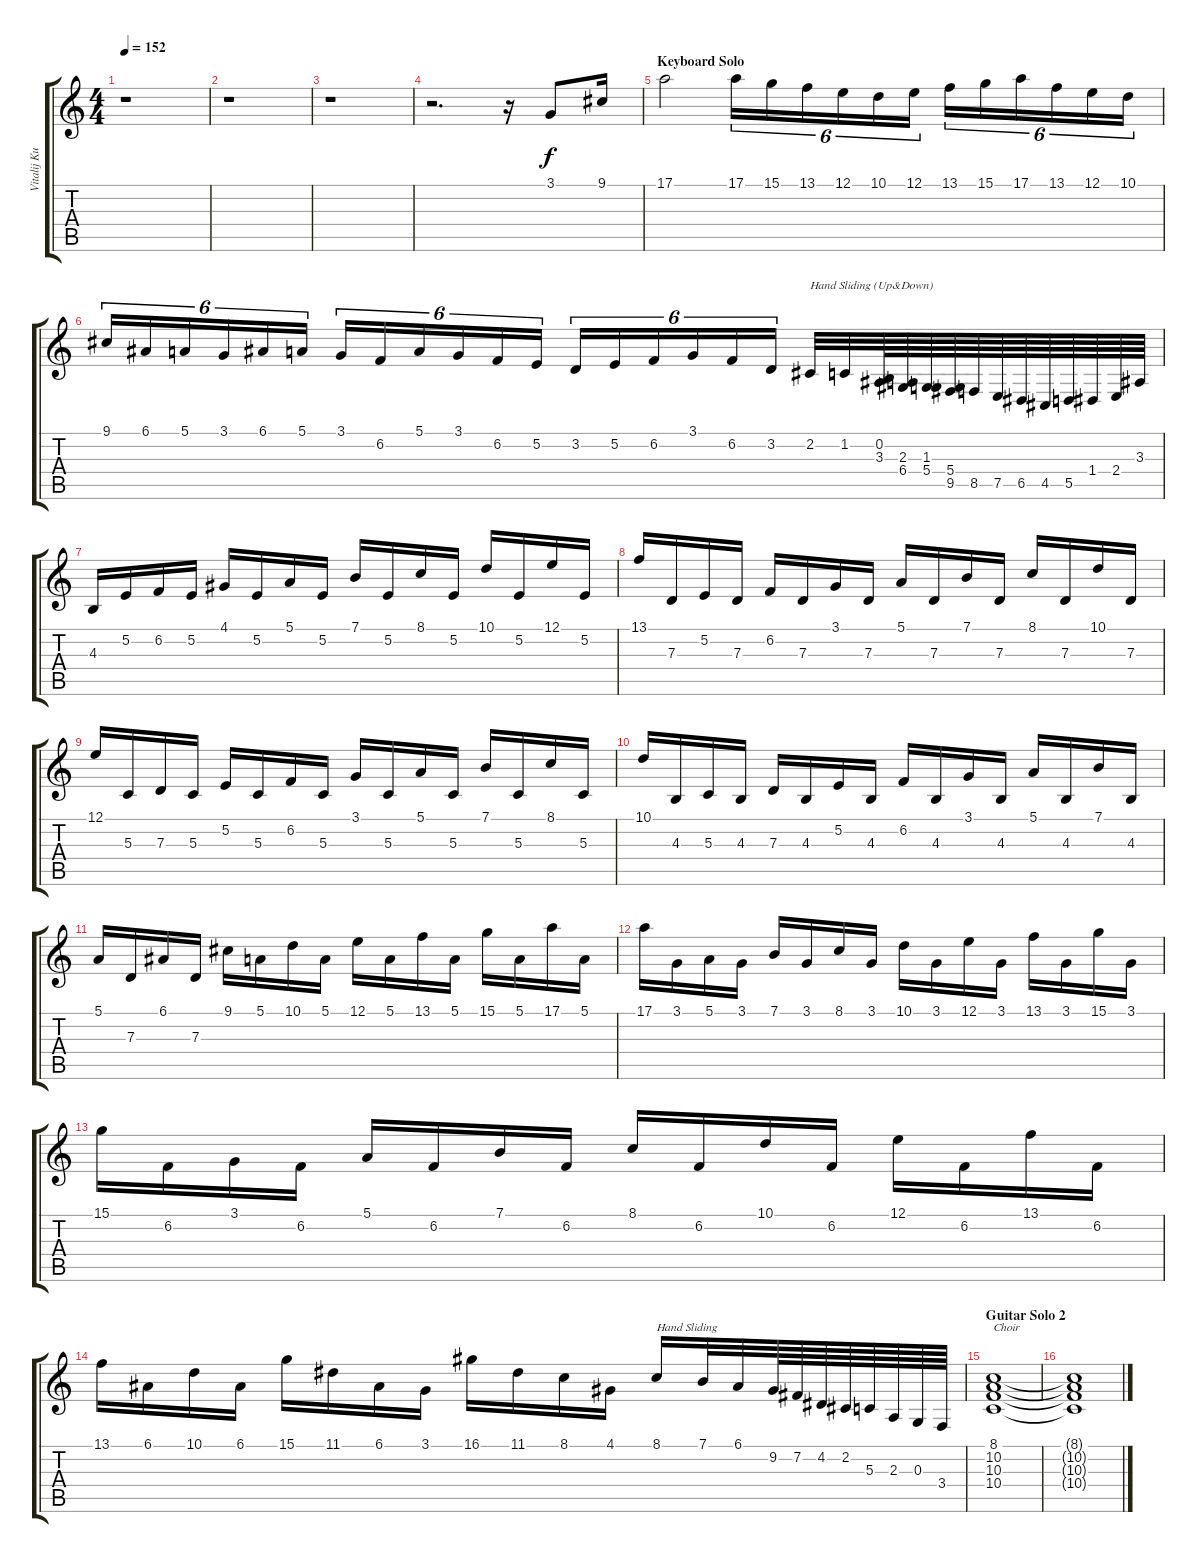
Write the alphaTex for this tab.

\track ("Vitalij Kuprij" "Vitalij Ku") {instrument lead1square}
\staff {score tabs}
\tuning (E4 B3 G3 D3 A2 E2) {hide}
\ts (4 4)
\tempo 152
\clef g2
\ks c
r.1{dy f} |
r.1 |
r.1 |
r.2{d} r.16 3.1.8 9.1.16 |
\section ("" "Keyboard Solo")
17.1.2 17.1.16{tu (6 4)} 15.1.16{tu (6 4)} 13.1.16{tu (6 4)} 12.1.16{tu (6 4)} 10.1.16{tu (6 4)} 12.1.16{tu (6 4)} 13.1.16{tu (6 4)} 15.1.16{tu (6 4)} 17.1.16{tu (6 4)} 13.1.16{tu (6 4)} 12.1.16{tu (6 4)} 10.1.16{tu (6 4)} |
9.1.16{tu (6 4)} 6.1.16{tu (6 4)} 5.1.16{tu (6 4)} 3.1.16{tu (6 4)} 6.1.16{tu (6 4)} 5.1.16{tu (6 4)} 3.1.16{tu (6 4)} 6.2.16{tu (6 4)} 5.1.16{tu (6 4)} 3.1.16{tu (6 4)} 6.2.16{tu (6 4)} 5.2.16{tu (6 4)} 3.2.16{tu (6 4)} 5.2.16{tu (6 4)} 6.2.16{tu (6 4)} 3.1.16{tu (6 4)} 6.2.16{tu (6 4)} 3.2.16{tu (6 4)} 2.2.32{txt "Hand Sliding (Up&Down)"} 1.2.32 (0.2 3.3).64 (2.3 6.4).64 (1.3 5.4).64 (5.4 9.5).64 8.5.64 7.5.64 6.5.64 4.5.64 5.5.64 1.4.64 2.4.64 3.3.64 |
4.3.16 5.2.16 6.2.16 5.2.16 4.1.16 5.2.16 5.1.16 5.2.16 7.1.16 5.2.16 8.1.16 5.2.16 10.1.16 5.2.16 12.1.16 5.2.16 |
13.1.16 7.3.16 5.2.16 7.3.16 6.2.16 7.3.16 3.1.16 7.3.16 5.1.16 7.3.16 7.1.16 7.3.16 8.1.16 7.3.16 10.1.16 7.3.16 |
12.1.16 5.3.16 7.3.16 5.3.16 5.2.16 5.3.16 6.2.16 5.3.16 3.1.16 5.3.16 5.1.16 5.3.16 7.1.16 5.3.16 8.1.16 5.3.16 |
10.1.16 4.3.16 5.3.16 4.3.16 7.3.16 4.3.16 5.2.16 4.3.16 6.2.16 4.3.16 3.1.16 4.3.16 5.1.16 4.3.16 7.1.16 4.3.16 |
5.1.16 7.3.16 6.1.16 7.3.16 9.1.16 5.1.16 10.1.16 5.1.16 12.1.16 5.1.16 13.1.16 5.1.16 15.1.16 5.1.16 17.1.16 5.1.16 |
17.1.16 3.1.16 5.1.16 3.1.16 7.1.16 3.1.16 8.1.16 3.1.16 10.1.16 3.1.16 12.1.16 3.1.16 13.1.16 3.1.16 15.1.16 3.1.16 |
15.1.16 6.2.16 3.1.16 6.2.16 5.1.16 6.2.16 7.1.16 6.2.16 8.1.16 6.2.16 10.1.16 6.2.16 12.1.16 6.2.16 13.1.16 6.2.16 |
13.1.16 6.1.16 10.1.16 6.1.16 15.1.16 11.1.16 6.1.16 3.1.16 16.1.16 11.1.16 8.1.16 4.1.16 8.1.16{txt "Hand Sliding"} 7.1.32 6.1.32 9.2.64 7.2.64 4.2.64 2.2.64 5.3.64 2.3.64 0.3.64 3.4.64 |
\section ("" "Guitar Solo 2")
(8.1 10.2 10.3 10.4).1{txt "Choir" volume 13 instrument choiraahs} |
(8.1{t} 10.2{t} 10.3{t} 10.4{t}).1
